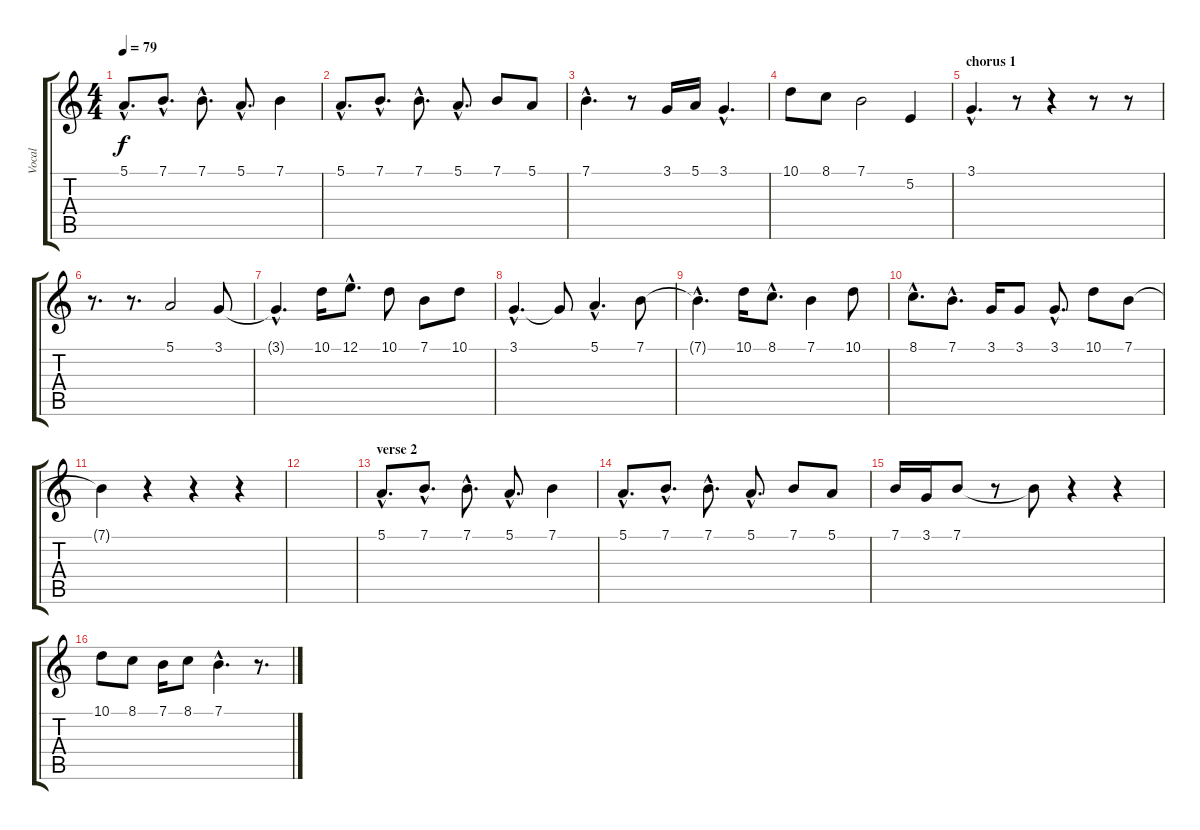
\track ("Vocal" "Vocal") {instrument flute}
\staff {score tabs}
\tuning (E4 B3 G3 D3 A2 E2) {hide}
\ts (4 4)
\tempo 79
\clef g2
\ks c
5.1{hac}.8{d dy f} 7.1{hac}.8{d} 7.1{hac}.8{d} 5.1{hac}.8{d} 7.1.4 |
5.1{hac}.8{d} 7.1{hac}.8{d} 7.1{hac}.8{d} 5.1{hac}.8{d} 7.1.8 5.1.8 |
7.1{hac}.4{d} r.8 3.1.16 5.1.16 3.1{hac}.4{d} |
10.1.8 8.1.8 7.1.2 5.2.4 |
\section ("" "chorus 1")
3.1{hac}.4{d} r.8 r.4 r.8 r.8 |
r.8{d} r.8{d} 5.1.2 3.1.8 |
3.1{hac t}.4{d} 10.1.16 12.1{hac}.8{d} 10.1.8 7.1.8 10.1.8 |
3.1{hac}.4{d} 3.1{t}.8 5.1{hac}.4{d} 7.1.8 |
7.1{hac t}.4{d} 10.1.16 8.1{hac}.8{d} 7.1.4 10.1.8 |
8.1{hac}.8{d} 7.1{hac}.8{d} 3.1.16 3.1.8 3.1{hac}.8{d} 10.1.8 7.1.8 |
7.1{t}.4 r.4 r.4 r.4 |
|
\section ("" "verse 2")
5.1{hac}.8{d} 7.1{hac}.8{d} 7.1{hac}.8{d} 5.1{hac}.8{d} 7.1.4 |
5.1{hac}.8{d} 7.1{hac}.8{d} 7.1{hac}.8{d} 5.1{hac}.8{d} 7.1.8 5.1.8 |
7.1.16 3.1.16 7.1.8 r.8 7.1{t}.8 r.4 r.4 |
10.1.8 8.1.8 7.1.16 8.1.8 7.1{hac}.4{d} r.8{d}
